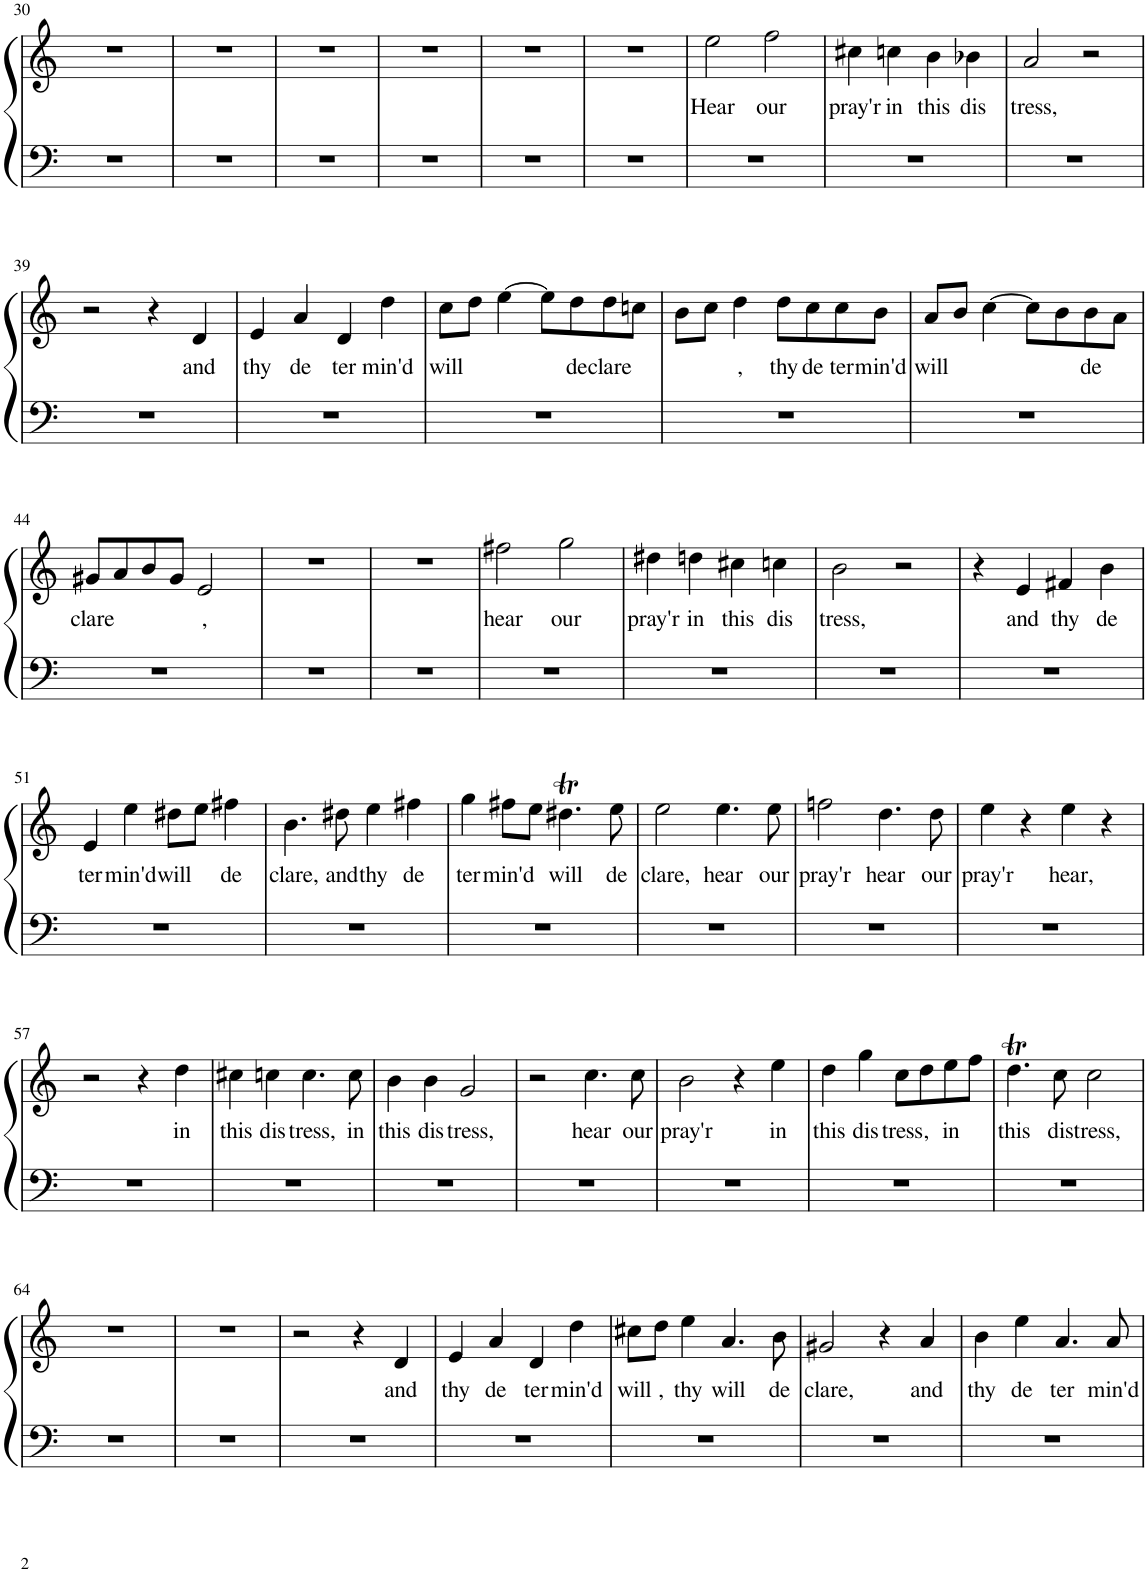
**kern	**kern	**text
*part1	*part1	*part1
*staff2	*staff1	*staff1
*I"Piano	*	*
*I'Pno.	*	*
!!LO:PB:g=z
*clefF4	*clefG2	*
*k[]	*k[]	*
*M4/4	*M4/4	*
*met(c)	*met(c)	*
=30	=30	=30
1r	1r	.
=31	=31	=31
1r	1r	.
=32	=32	=32
1r	1r	.
=33	=33	=33
1r	1r	.
=34	=34	=34
1r	1r	.
=35	=35	=35
1r	1r	.
=36	=36	=36
!	!	!LO:LY:b
1r	2ee\	Hear
!	!	!LO:LY:b
.	2ff\	our
=37	=37	=37
!	!	!LO:LY:b
1r	4cc#X\	pray'r
!	!	!LO:LY:b
.	4ccn\	in
!	!	!LO:LY:b
.	4b\	this
!	!	!LO:LY:b
.	4b-X\	dis
=38	=38	=38
!	!	!LO:LY:b
1r	2a/	tress,
.	2r	.
!!LO:LB:g=z
=39	=39	=39
1r	2r	.
.	4r	.
!	!	!LO:LY:b
.	4d/	and
=40	=40	=40
!	!	!LO:LY:b
1r	4e/	thy
!	!	!LO:LY:b
.	4a/	de
!	!	!LO:LY:b
.	4d/	ter
!	!	!LO:LY:b
.	4dd\	min'd
=41	=41	=41
!	!	!LO:LY:b
1r	8cc\L	will
.	8dd\J	.
.	[4ee\	.
.	8ee\L]	.
!	!	!LO:LY:b
.	8dd\	de
!	!	!LO:LY:b
.	8dd\	clare
.	8ccn\J	.
=42	=42	=42
1r	8b\L	.
.	8cc\J	.
!	!	!LO:LY:b
.	4dd\	,
!	!	!LO:LY:b
.	8dd\L	thy
!	!	!LO:LY:b
.	8cc\	de
!	!	!LO:LY:b
.	8cc\	ter
!	!	!LO:LY:b
.	8b\J	min'd
=43	=43	=43
!	!	!LO:LY:b
1r	8a/L	will
.	8b/J	.
.	[4cc\	.
.	8cc\L]	.
.	8b\	.
!	!	!LO:LY:b
.	8b\	de
.	8a\J	.
!!LO:LB:g=z
=44	=44	=44
!	!	!LO:LY:b
1r	8g#X/L	clare
.	8a/	.
.	8b/	.
.	8g#/J	.
!	!	!LO:LY:b
.	2e/	,
=45	=45	=45
1r	1r	.
=46	=46	=46
1r	1r	.
=47	=47	=47
!	!	!LO:LY:b
1r	2ff#X\	hear
!	!	!LO:LY:b
.	2gg\	our
=48	=48	=48
!	!	!LO:LY:b
1r	4dd#X\	pray'r
!	!	!LO:LY:b
.	4ddn\	in
!	!	!LO:LY:b
.	4cc#X\	this
!	!	!LO:LY:b
.	4ccn\	dis
=49	=49	=49
!	!	!LO:LY:b
1r	2b\	tress,
.	2r	.
=50	=50	=50
1r	4r	.
!	!	!LO:LY:b
.	4e/	and
!	!	!LO:LY:b
.	4f#X/	thy
!	!	!LO:LY:b
.	4b\	de
!!LO:LB:g=z
=51	=51	=51
!	!	!LO:LY:b
1r	4e/	ter
!	!	!LO:LY:b
.	4ee\	min'd
!	!	!LO:LY:b
.	8dd#X\L	will
.	8ee\J	.
!	!	!LO:LY:b
.	4ff#X\	de
=52	=52	=52
!	!	!LO:LY:b
1r	4.b\	clare,
!	!	!LO:LY:b
.	8dd#X\	and
!	!	!LO:LY:b
.	4ee\	thy
!	!	!LO:LY:b
.	4ff#X\	de
=53	=53	=53
!	!	!LO:LY:b
1r	4gg\	ter
!	!	!LO:LY:b
.	8ff#X\L	min'd
.	8ee\J	.
!	!	!LO:LY:b
.	4.dd#Xt\	will
!	!	!LO:LY:b
.	8ee\	de
=54	=54	=54
!	!	!LO:LY:b
1r	2ee\	clare,
!	!	!LO:LY:b
.	4.ee\	hear
!	!	!LO:LY:b
.	8ee\	our
=55	=55	=55
!	!	!LO:LY:b
1r	2ffn\	pray'r
!	!	!LO:LY:b
.	4.dd\	hear
!	!	!LO:LY:b
.	8dd\	our
=56	=56	=56
!	!	!LO:LY:b
1r	4ee\	pray'r
.	4r	.
!	!	!LO:LY:b
.	4ee\	hear,
.	4r	.
!!LO:LB:g=z
=57	=57	=57
1r	2r	.
.	4r	.
!	!	!LO:LY:b
.	4dd\	in
=58	=58	=58
!	!	!LO:LY:b
1r	4cc#X\	this
!	!	!LO:LY:b
.	4ccn\	dis
!	!	!LO:LY:b
.	4.cc\	tress,
!	!	!LO:LY:b
.	8cc\	in
=59	=59	=59
!	!	!LO:LY:b
1r	4b\	this
!	!	!LO:LY:b
.	4b\	dis
!	!	!LO:LY:b
.	2g/	tress,
=60	=60	=60
1r	2r	.
!	!	!LO:LY:b
.	4.cc\	hear
!	!	!LO:LY:b
.	8cc\	our
=61	=61	=61
!	!	!LO:LY:b
1r	2b\	pray'r
.	4r	.
!	!	!LO:LY:b
.	4ee\	in
=62	=62	=62
!	!	!LO:LY:b
1r	4dd\	this
!	!	!LO:LY:b
.	4gg\	dis
!	!	!LO:LY:b
.	8cc\L	tress
!	!	!LO:LY:b
.	8dd\	,
!	!	!LO:LY:b
.	8ee\	in
.	8ff\J	.
=63	=63	=63
!	!	!LO:LY:b
1r	4.ddT\	this
!	!	!LO:LY:b
.	8cc\	dis
!	!	!LO:LY:b
.	2cc\	tress,
!!LO:LB:g=z
=64	=64	=64
1r	1r	.
=65	=65	=65
1r	1r	.
=66	=66	=66
1r	2r	.
.	4r	.
!	!	!LO:LY:b
.	4d/	and
=67	=67	=67
!	!	!LO:LY:b
1r	4e/	thy
!	!	!LO:LY:b
.	4a/	de
!	!	!LO:LY:b
.	4d/	ter
!	!	!LO:LY:b
.	4dd\	min'd
=68	=68	=68
!	!	!LO:LY:b
1r	8cc#X\L	will
!	!	!LO:LY:b
.	8dd\J	,
!	!	!LO:LY:b
.	4ee\	thy
!	!	!LO:LY:b
.	4.a/	will
!	!	!LO:LY:b
.	8b\	de
=69	=69	=69
!	!	!LO:LY:b
1r	2g#X/	clare,
.	4r	.
!	!	!LO:LY:b
.	4a/	and
=70	=70	=70
!	!	!LO:LY:b
1r	4b\	thy
!	!	!LO:LY:b
.	4ee\	de
!	!	!LO:LY:b
.	4.a/	ter
!	!	!LO:LY:b
.	8a/	min'd
=	=	=
*-	*-	*-
